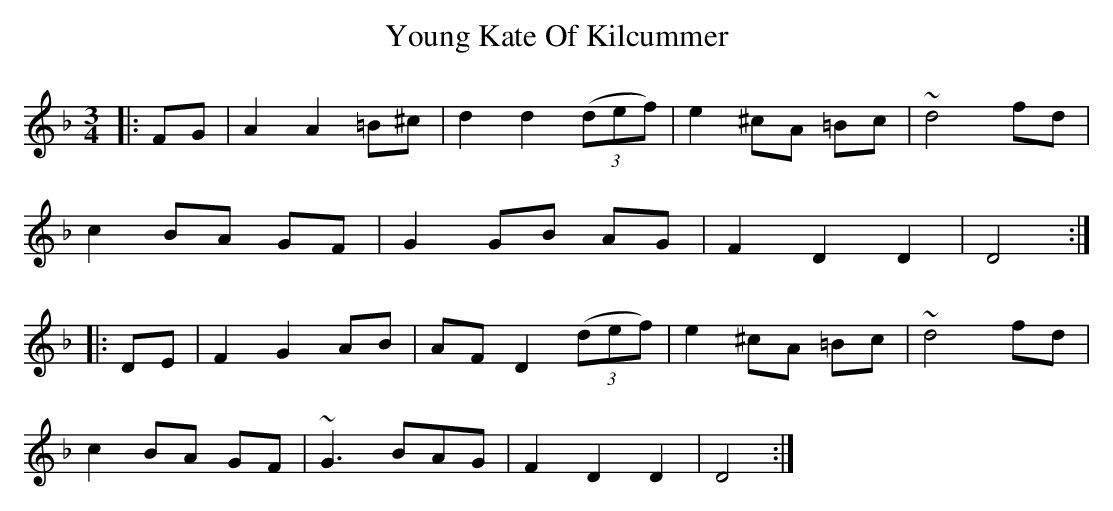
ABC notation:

X:1
T: Young Kate Of Kilcummer
M: 3/4
L: 1/8
K: Dmin
|:FG|A2A2=B^c|d2d2 (3(def)|e2^cA =Bc|~d4 fd|
c2BA GF|G2GB AG|F2D2D2|D4:|
|:DE|F2G2AB|AF D2 (3(def)|e2^cA =Bc|~d4 fd|
c2BA GF|~G3BAG|F2D2D2|D4:|
